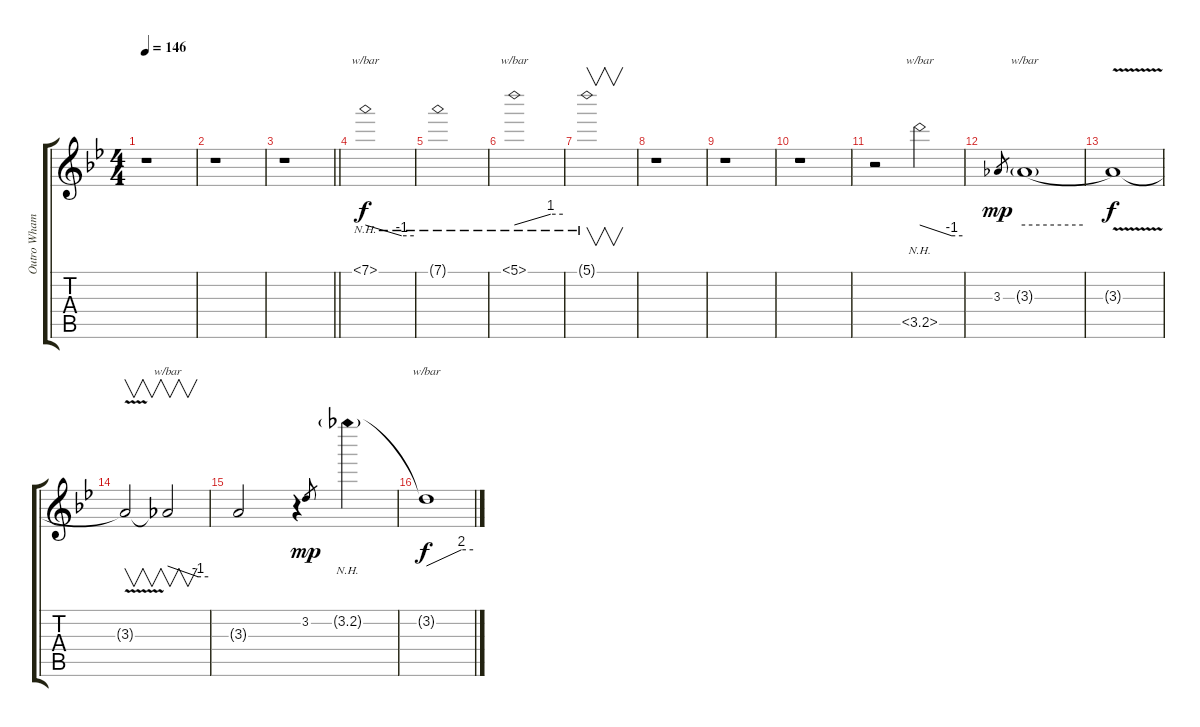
\track ("Outro Whammy Bar Dives" "Outro Wham") {instrument distortionguitar}
\staff {score tabs}
\tuning (D4 B3 F3 C3 G2 D2) {hide}
\ts (4 4)
\tempo 146
\clef g2
\ks bb
r.1{dy f} |
r.1 |
\barLineRight lightlight
r.1 |
7.1{nh}.1{tbe (custom default 0 0 45 -4 60 -4)} |
7.1{nh t}.1 |
5.1{nh}.1{tbe (custom default 0 0 45 4 60 4)} |
5.1{nh t}.1{v} |
r.1 |
r.1 |
r.1 |
r.2 3.5{nh}.2{tbe (custom default 0 0 45 -4 60 -4)} |
3.3.8{gr dy mp} 3.3{g}.1{tbe (hold default 0 0 60 0)} |
3.3{v t}.1{dy f} |
3.3{t}.2{v} 3.3{t}.2{v tbe (custom default 0 0 45 -4 60 -4)} |
3.3{t}.2 r.4 3.2.8{gr dy mp} 3.2{nh g}.4 |
3.2{t}.1{tbe (custom default 0 0 45 8 60 8) dy f}
